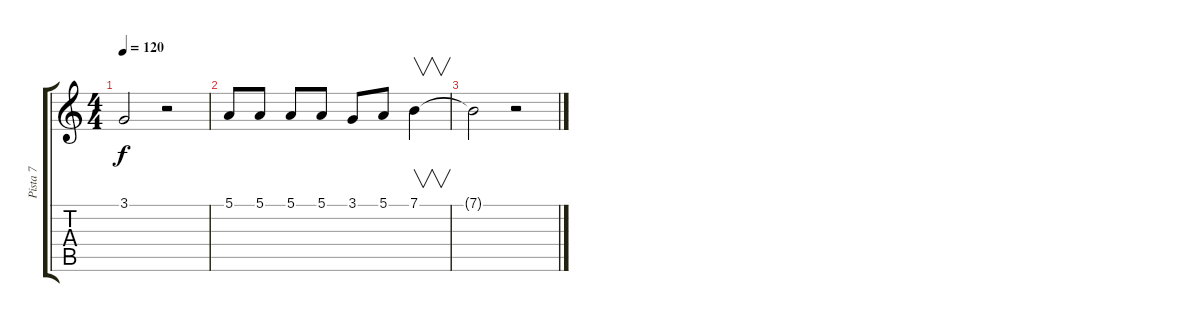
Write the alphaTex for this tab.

\track ("Pista 7" "Pista 7") {instrument violin}
\staff {score tabs}
\tuning (E4 B3 G3 D3 A2 E2) {hide}
\ts (4 4)
\tempo 120
\clef g2
\ks c
3.1.2{dy f} r.2 |
5.1.8 5.1.8 5.1.8 5.1.8 3.1.8 5.1.8 7.1.4{v} |
7.1{t}.2 r.2
